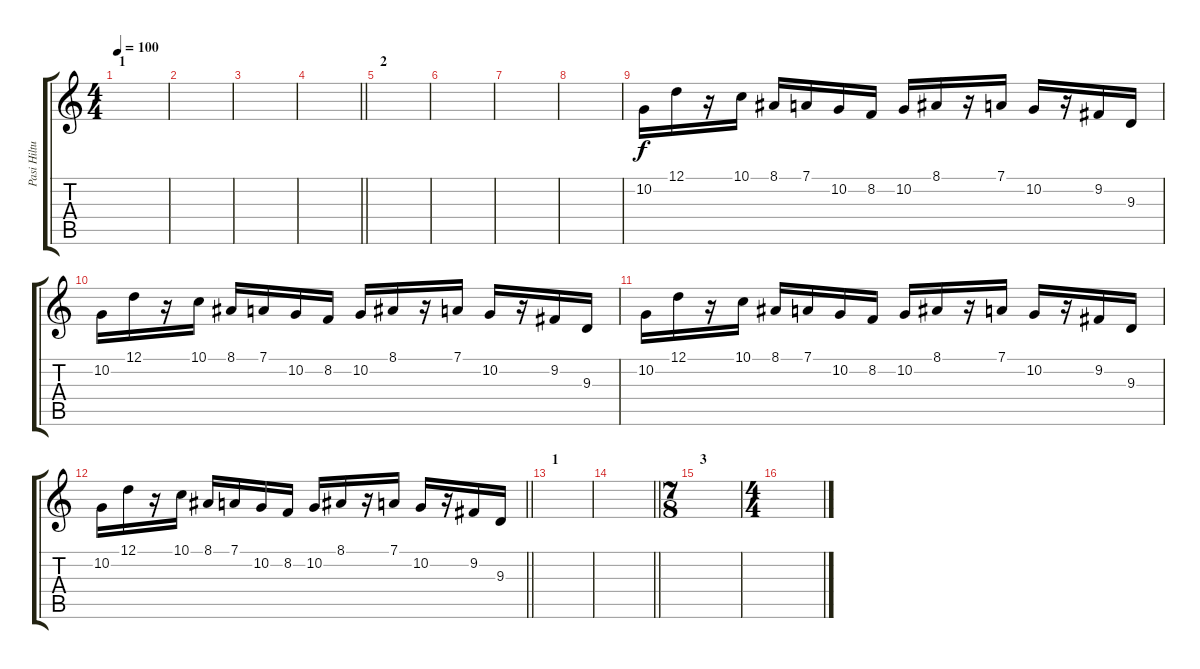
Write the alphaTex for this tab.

\track ("Pasi Hiltula" "Pasi Hiltu") {instrument pad1newage}
\staff {score tabs}
\tuning (D4 A3 F3 C3 G2 D2) {hide}
\ts (4 4)
\section ("" "1")
\tempo 100
\clef g2
\ks c
|
|
|
\barLineRight lightlight
|
\section ("" "2")
|
|
|
|
10.2.16 12.1.16 r.16 10.1.16 8.1.16 7.1.16 10.2.16 8.2.16 10.2.16 8.1.16 r.16 7.1.16 10.2.16 r.16 9.2.16 9.3.16 |
10.2.16 12.1.16 r.16 10.1.16 8.1.16 7.1.16 10.2.16 8.2.16 10.2.16 8.1.16 r.16 7.1.16 10.2.16 r.16 9.2.16 9.3.16 |
10.2.16 12.1.16 r.16 10.1.16 8.1.16 7.1.16 10.2.16 8.2.16 10.2.16 8.1.16 r.16 7.1.16 10.2.16 r.16 9.2.16 9.3.16 |
\barLineRight lightlight
10.2.16 12.1.16 r.16 10.1.16 8.1.16 7.1.16 10.2.16 8.2.16 10.2.16 8.1.16 r.16 7.1.16 10.2.16 r.16 9.2.16 9.3.16 |
\section ("" "1")
|
\barLineRight lightlight
|
\ts (7 8)
\section ("" "3")
|
\ts (4 4)
